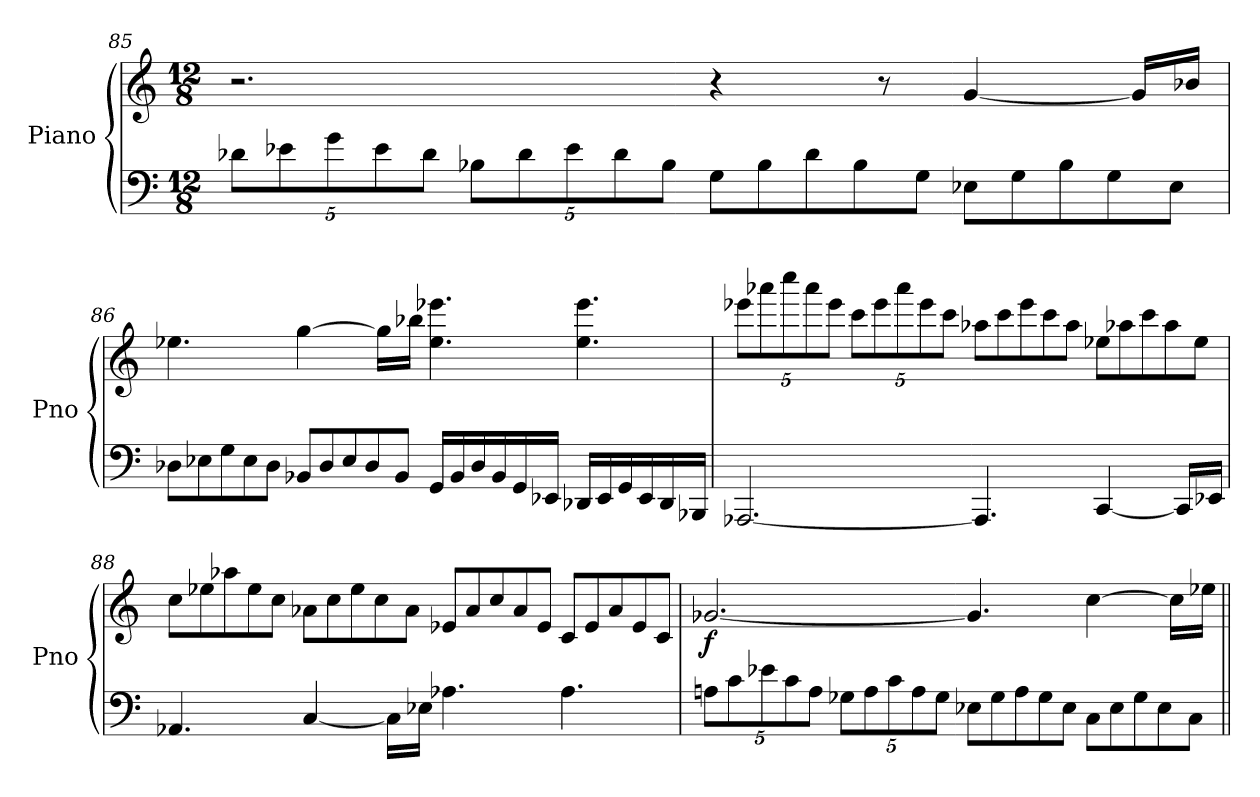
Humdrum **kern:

**kern	**kern	**dynam
*part1	*part1	*part1
*staff2	*staff1	*staff1/2
*I"Piano	*	*
*I'Pno	*	*
*clefF4	*clefG2	*
*k[]	*k[]	*
*C:	*C:	*
*M12/8	*M12/8	*
*Xbrackettup	*	*
=85	=85	=85
40%3d-X\LL	2.r	.
40%3e-X\	.	.
40%3g\	.	.
40%3e-\	.	.
40%3d-\JJ	.	.
40%3B-X\LL	.	.
40%3d-\	.	.
40%3e-\	.	.
40%3d-\	.	.
40%3B-\JJ	.	.
*Xtuplet	*	*
40%3G\LL	4r	.
40%3B-\	.	.
40%3d-\	.	.
40%3B-\	.	.
.	8r	.
40%3G\JJ	.	.
40%3E-X\LL	[4g/	.
40%3G\	.	.
40%3B-\	.	.
40%3G\	.	.
.	16g/LL]	.
40%3E-\JJ	.	.
.	16b-X/JJ	.
!!LO:LB:g=z
=86	=86	=86
40%3D-X\LL	4.ee-X\	.
40%3E-X\	.	.
40%3G\	.	.
40%3E-\	.	.
40%3D-\JJ	.	.
40%3BB-X/LL	[4gg\	.
40%3D-/	.	.
40%3E-/	.	.
40%3D-/	.	.
.	16gg\LL]	.
40%3BB-/JJ	.	.
.	16bb-X\JJ	.
16GG/LL	4.ee-\ 4.eee-X\	.
16BB-/	.	.
16D-/	.	.
16BB-/	.	.
16GG/	.	.
16EE-X/JJ	.	.
16DD-X/LL	4.ee-\ 4.eee-\	.
16EE-/	.	.
16GG/	.	.
16EE-/	.	.
16DD-/	.	.
16BBB-X/JJ	.	.
=87	=87	=87
*	*Xbrackettup	*
[2.AAA-X/	40%3eee-X\LL	.
.	40%3aaa-X\	.
.	40%3cccc\	.
.	40%3aaa-\	.
.	40%3eee-\JJ	.
.	40%3ccc\LL	.
.	40%3eee-\	.
.	40%3aaa-\	.
.	40%3eee-\	.
.	40%3ccc\JJ	.
*	*Xtuplet	*
4.AAA-/]	40%3aa-X\LL	.
.	40%3ccc\	.
.	40%3eee-\	.
.	40%3ccc\	.
.	40%3aa-\JJ	.
[4CC/	40%3ee-X\LL	.
.	40%3aa-X\	.
.	40%3ccc\	.
.	40%3aa-\	.
16CC/LL]	.	.
.	40%3ee-\JJ	.
16EE-X/JJ	.	.
!!LO:LB:g=z
=88	=88	=88
4.AA-X/	40%3cc\LL	.
.	40%3ee-X\	.
.	40%3aa-X\	.
.	40%3ee-\	.
.	40%3cc\JJ	.
[4C/	40%3a-X\LL	.
.	40%3cc\	.
.	40%3ee-\	.
.	40%3cc\	.
16C\LL]	.	.
.	40%3a-\JJ	.
16E-X\JJ	.	.
4.A-X\	40%3e-X/LL	.
.	40%3a-/	.
.	40%3cc/	.
.	40%3a-/	.
.	40%3e-/JJ	.
4.A-\	40%3c/LL	.
.	40%3e-/	.
.	40%3a-/	.
.	40%3e-/	.
.	40%3c/JJ	.
=89	=89	=89
*tuplet	*	*
!	!	!LO:DY:b
40%3An\LL	[2.g-X/	f
40%3c\	.	.
40%3e-X\	.	.
40%3c\	.	.
40%3A\JJ	.	.
40%3G-X\LL	.	.
40%3A\	.	.
40%3c\	.	.
40%3A\	.	.
40%3G-\JJ	.	.
*Xtuplet	*	*
40%3E-X\LL	4.g-/]	.
40%3G-\	.	.
40%3A\	.	.
40%3G-\	.	.
40%3E-\JJ	.	.
40%3C\LL	[4cc\	.
40%3E-\	.	.
40%3G-\	.	.
40%3E-\	.	.
.	16cc\LL]	.
40%3C\JJ	.	.
.	16ee-X\JJ	.
=||	=||	=||
*-	*-	*-
